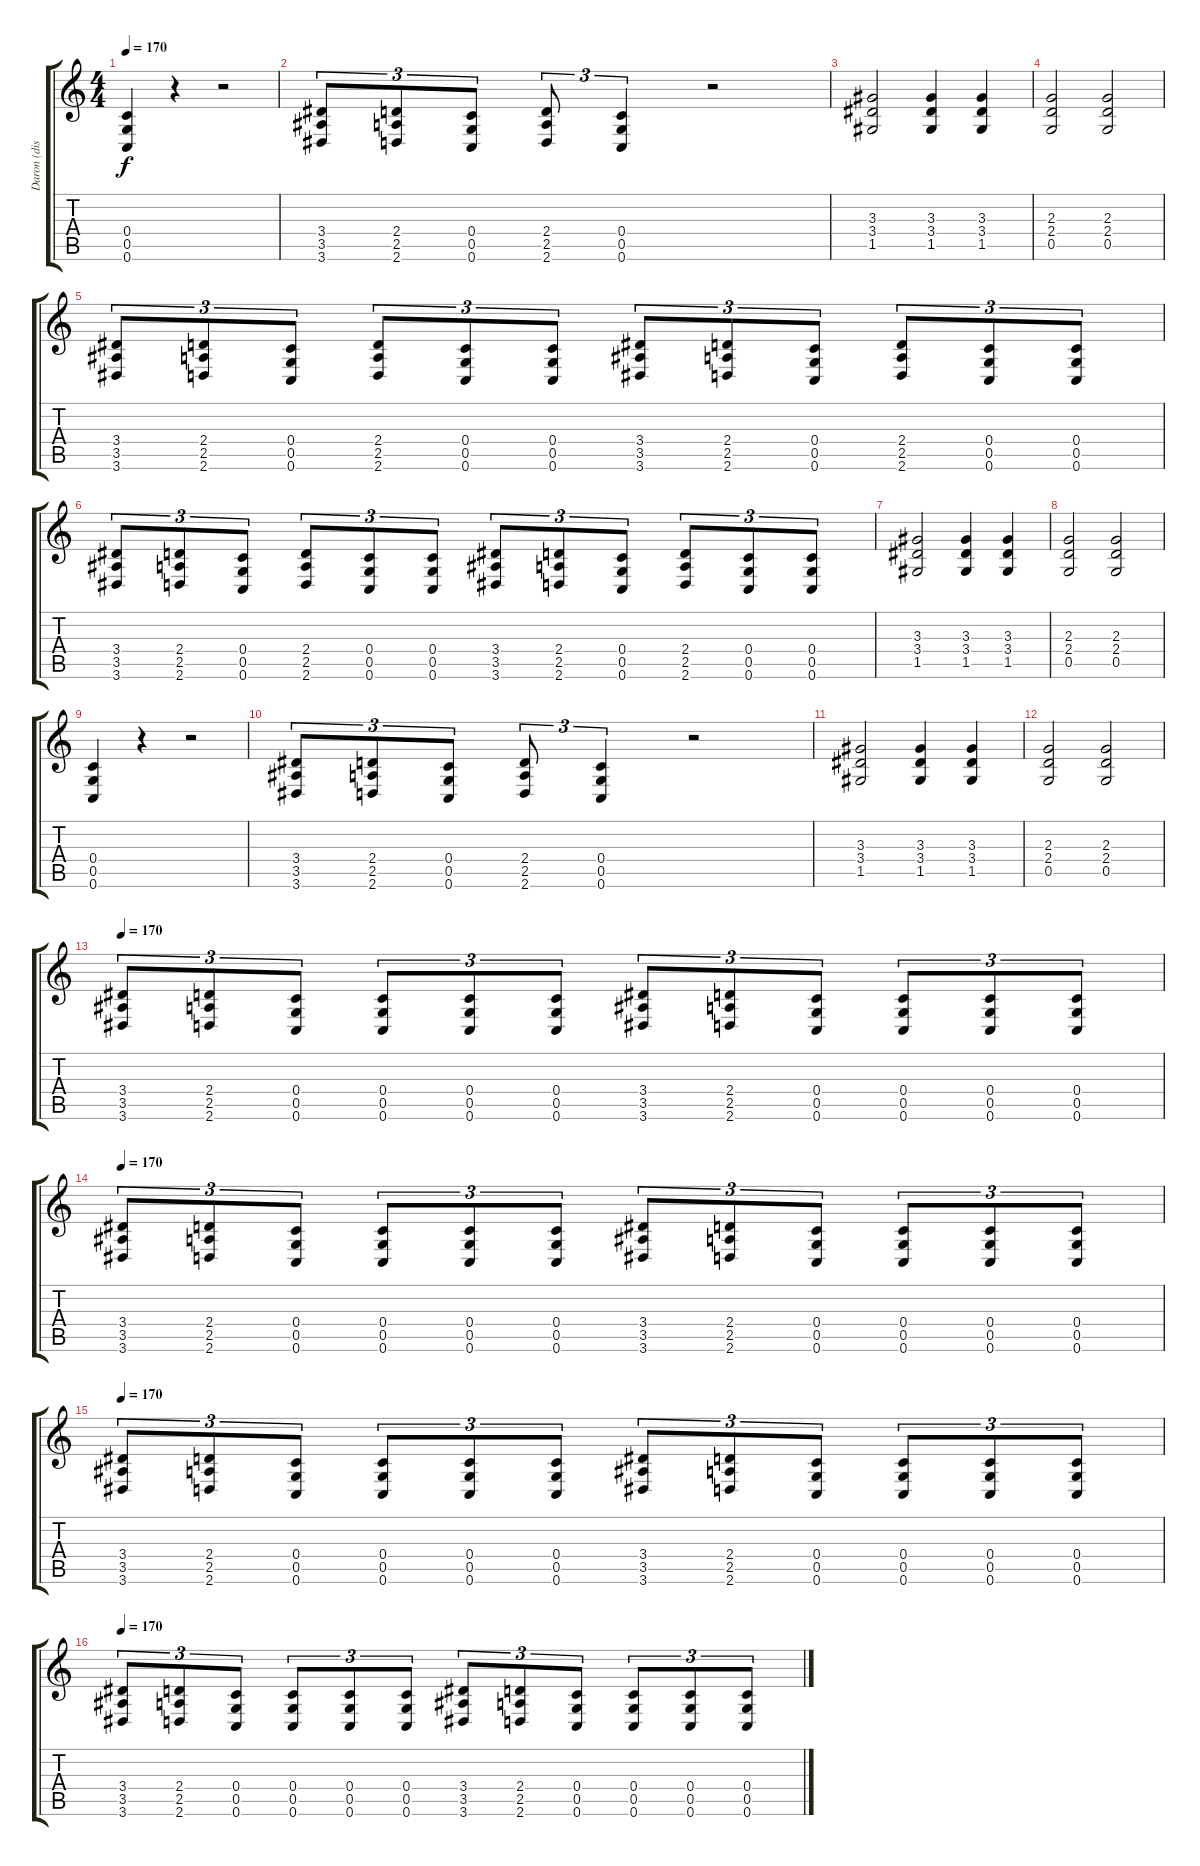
\track ("Daron (disto)" "Daron (dis") {instrument overdrivenguitar}
\staff {score tabs}
\tuning (D4 A3 F3 C3 G2 C2) {hide}
\ts (4 4)
\tempo 170
\clef g2
\ks c
(0.4 0.5 0.6).4{dy f} r.4 r.2 |
(3.4 3.5 3.6).8{tu (3 2)} (2.4 2.5 2.6).8{tu (3 2)} (0.4 0.5 0.6).8{tu (3 2)} (2.4 2.5 2.6).8{tu (3 2)} (0.4 0.5 0.6).4{tu (3 2)} r.2 |
(3.3 3.4 1.5).2 (3.3 3.4 1.5).4 (3.3 3.4 1.5).4 |
(2.3 2.4 0.5).2 (2.3 2.4 0.5).2 |
(3.4 3.5 3.6).8{tu (3 2)} (2.4 2.5 2.6).8{tu (3 2)} (0.4 0.5 0.6).8{tu (3 2)} (2.4 2.5 2.6).8{tu (3 2)} (0.4 0.5 0.6).8{tu (3 2)} (0.4 0.5 0.6).8{tu (3 2)} (3.4 3.5 3.6).8{tu (3 2)} (2.4 2.5 2.6).8{tu (3 2)} (0.4 0.5 0.6).8{tu (3 2)} (2.4 2.5 2.6).8{tu (3 2)} (0.4 0.5 0.6).8{tu (3 2)} (0.4 0.5 0.6).8{tu (3 2)} |
(3.4 3.5 3.6).8{tu (3 2)} (2.4 2.5 2.6).8{tu (3 2)} (0.4 0.5 0.6).8{tu (3 2)} (2.4 2.5 2.6).8{tu (3 2)} (0.4 0.5 0.6).8{tu (3 2)} (0.4 0.5 0.6).8{tu (3 2)} (3.4 3.5 3.6).8{tu (3 2)} (2.4 2.5 2.6).8{tu (3 2)} (0.4 0.5 0.6).8{tu (3 2)} (2.4 2.5 2.6).8{tu (3 2)} (0.4 0.5 0.6).8{tu (3 2)} (0.4 0.5 0.6).8{tu (3 2)} |
(3.3 3.4 1.5).2 (3.3 3.4 1.5).4 (3.3 3.4 1.5).4 |
(2.3 2.4 0.5).2 (2.3 2.4 0.5).2 |
(0.4 0.5 0.6).4 r.4 r.2 |
(3.4 3.5 3.6).8{tu (3 2)} (2.4 2.5 2.6).8{tu (3 2)} (0.4 0.5 0.6).8{tu (3 2)} (2.4 2.5 2.6).8{tu (3 2)} (0.4 0.5 0.6).4{tu (3 2)} r.2 |
(3.3 3.4 1.5).2 (3.3 3.4 1.5).4 (3.3 3.4 1.5).4 |
(2.3 2.4 0.5).2 (2.3 2.4 0.5).2 |
\tempo 170
(3.4 3.5 3.6).8{tu (3 2)} (2.4 2.5 2.6).8{tu (3 2)} (0.4 0.5 0.6).8{tu (3 2)} (0.4 0.5 0.6).8{tu (3 2)} (0.4 0.5 0.6).8{tu (3 2)} (0.4 0.5 0.6).8{tu (3 2)} (3.4 3.5 3.6).8{tu (3 2)} (2.4 2.5 2.6).8{tu (3 2)} (0.4 0.5 0.6).8{tu (3 2)} (0.4 0.5 0.6).8{tu (3 2)} (0.4 0.5 0.6).8{tu (3 2)} (0.4 0.5 0.6).8{tu (3 2)} |
\tempo 170
(3.4 3.5 3.6).8{tu (3 2)} (2.4 2.5 2.6).8{tu (3 2)} (0.4 0.5 0.6).8{tu (3 2)} (0.4 0.5 0.6).8{tu (3 2)} (0.4 0.5 0.6).8{tu (3 2)} (0.4 0.5 0.6).8{tu (3 2)} (3.4 3.5 3.6).8{tu (3 2)} (2.4 2.5 2.6).8{tu (3 2)} (0.4 0.5 0.6).8{tu (3 2)} (0.4 0.5 0.6).8{tu (3 2)} (0.4 0.5 0.6).8{tu (3 2)} (0.4 0.5 0.6).8{tu (3 2)} |
\tempo 170
(3.4 3.5 3.6).8{tu (3 2)} (2.4 2.5 2.6).8{tu (3 2)} (0.4 0.5 0.6).8{tu (3 2)} (0.4 0.5 0.6).8{tu (3 2)} (0.4 0.5 0.6).8{tu (3 2)} (0.4 0.5 0.6).8{tu (3 2)} (3.4 3.5 3.6).8{tu (3 2)} (2.4 2.5 2.6).8{tu (3 2)} (0.4 0.5 0.6).8{tu (3 2)} (0.4 0.5 0.6).8{tu (3 2)} (0.4 0.5 0.6).8{tu (3 2)} (0.4 0.5 0.6).8{tu (3 2)} |
\tempo 170
(3.4 3.5 3.6).8{tu (3 2)} (2.4 2.5 2.6).8{tu (3 2)} (0.4 0.5 0.6).8{tu (3 2)} (0.4 0.5 0.6).8{tu (3 2)} (0.4 0.5 0.6).8{tu (3 2)} (0.4 0.5 0.6).8{tu (3 2)} (3.4 3.5 3.6).8{tu (3 2)} (2.4 2.5 2.6).8{tu (3 2)} (0.4 0.5 0.6).8{tu (3 2)} (0.4 0.5 0.6).8{tu (3 2)} (0.4 0.5 0.6).8{tu (3 2)} (0.4 0.5 0.6).8{tu (3 2)}
